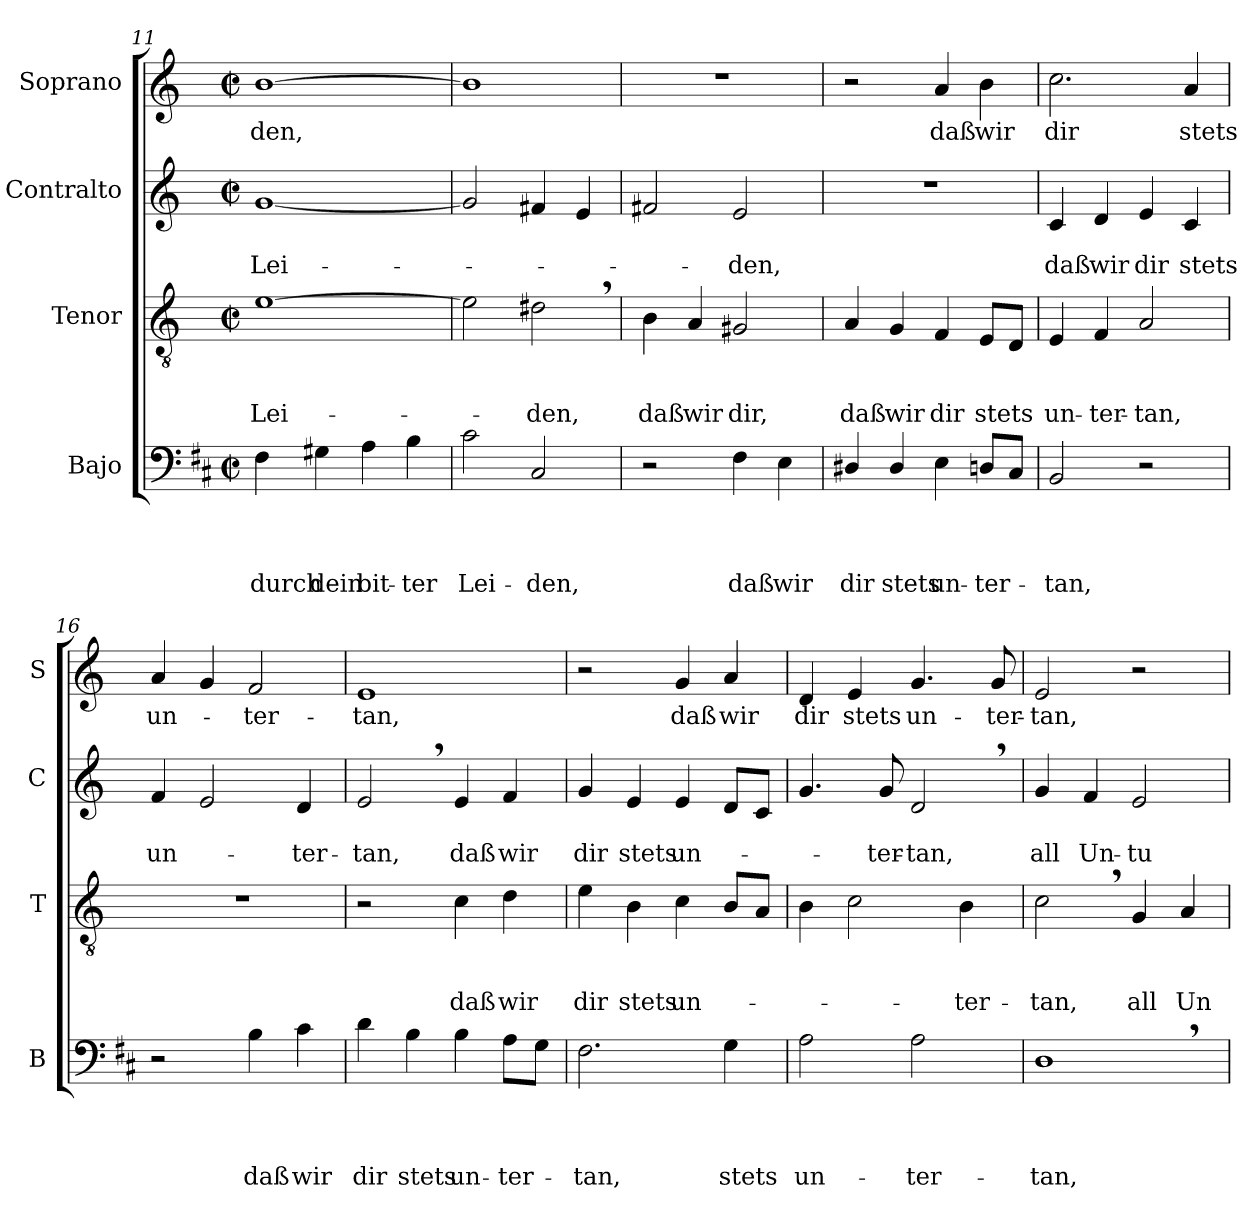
**kern	**text	**text	**text	**text	**kern	**text	**text	**text	**kern	**text	**text	**kern	**text
*part4	*part4	*part4	*part4	*part4	*part3	*part3	*part3	*part3	*part2	*part2	*part2	*part1	*part1
*staff4	*staff4	*staff4	*staff4	*staff4	*staff3	*staff3	*staff3	*staff3	*staff2	*staff2	*staff2	*staff1	*staff1
*I"Bajo	*	*	*	*	*I"Tenor	*	*	*	*I"Contralto	*	*	*I"Soprano	*
*I'B	*	*	*	*	*I'T	*	*	*	*I'C	*	*	*I'S	*
*clefF4	*	*	*	*	*clefGv2	*	*	*	*clefG2	*	*	*clefG2	*
*ITrd1c2	*	*	*	*	*	*	*	*	*	*	*	*	*
*k[]	*	*	*	*	*k[]	*	*	*	*k[]	*	*	*k[]	*
*C:	*	*	*	*	*C:	*	*	*	*C:	*	*	*C:	*
*M2/2	*	*	*	*	*M2/2	*	*	*	*M2/2	*	*	*M2/2	*
*met(c|)	*	*	*	*	*met(c|)	*	*	*	*met(c|)	*	*	*met(c|)	*
=11	=11	=11	=11	=11	=11	=11	=11	=11	=11	=11	=11	=11	=11
4E\	.	.	.	durch	[1e	.	.	Lei-	[1g	.	Lei-	[1b	-den,
4F#X\	.	.	.	dein	.	.	.	.	.	.	.	.	.
4G\	.	.	.	bit-	.	.	.	.	.	.	.	.	.
4A\	.	.	.	-ter	.	.	.	.	.	.	.	.	.
!!LO:LB:g=z
=12	=12	=12	=12	=12	=12	=12	=12	=12	=12	=12	=12	=12	=12
2B\	.	.	.	Lei-	2e\]	.	.	.	2g/]	.	.	1b]	.
2BB/	.	.	.	-den,	2d#X,>\	.	.	-den,	4f#X/	.	.	.	.
.	.	.	.	.	.	.	.	.	4e/	.	.	.	.
=13	=13	=13	=13	=13	=13	=13	=13	=13	=13	=13	=13	=13	=13
2r	.	.	.	.	4B\	.	.	daß	2f#X/	.	.	1r	.
.	.	.	.	.	4A/	.	.	wir	.	.	.	.	.
4E\	.	.	.	daß	2G#X/	.	.	dir,	2e/	.	-den,	.	.
4D\	.	.	.	wir	.	.	.	.	.	.	.	.	.
=14	=14	=14	=14	=14	=14	=14	=14	=14	=14	=14	=14	=14	=14
4C#X/	.	.	.	dir	4A/	.	.	daß	1r	.	.	2r	.
4C#/	.	.	.	stets	4G/	.	.	wir	.	.	.	.	.
4D\	.	.	.	un-	4F/	.	.	dir	.	.	.	4a/	daß
8Cn/L	.	.	.	-ter-	8E/L	.	.	stets	.	.	.	4b\	wir
8BB/J	.	.	.	.	8D/J	.	.	.	.	.	.	.	.
=15	=15	=15	=15	=15	=15	=15	=15	=15	=15	=15	=15	=15	=15
2AA/	.	.	.	-tan,	4E/	.	.	un-	4c/	.	daß	2.cc\	dir
.	.	.	.	.	4F/	.	.	-ter-	4d/	.	wir	.	.
2r	.	.	.	.	2A/	.	.	-tan,	4e/	.	dir	.	.
.	.	.	.	.	.	.	.	.	4c/	.	stets	4a/	stets
=16	=16	=16	=16	=16	=16	=16	=16	=16	=16	=16	=16	=16	=16
2r	.	.	.	.	1r	.	.	.	4f/	.	un-	4a/	un-
.	.	.	.	.	.	.	.	.	2e/	.	.	4g/	.
4A\	.	.	.	daß	.	.	.	.	.	.	.	2f/	-ter-
4B\	.	.	.	wir	.	.	.	.	4d/	.	-ter-	.	.
=17	=17	=17	=17	=17	=17	=17	=17	=17	=17	=17	=17	=17	=17
4c\	.	.	.	dir	2r	.	.	.	2e,>/	.	-tan,	1e	-tan,
4A\	.	.	.	stets	.	.	.	.	.	.	.	.	.
4A\	.	.	.	un-	4c\	.	.	daß	4e/	.	daß	.	.
8G\L	.	.	.	-ter-	4d\	.	.	wir	4f/	.	wir	.	.
8F\J	.	.	.	.	.	.	.	.	.	.	.	.	.
!!LO:PB:g=z
=18	=18	=18	=18	=18	=18	=18	=18	=18	=18	=18	=18	=18	=18
2.E\	.	.	.	-tan,	4e\	.	.	dir	4g/	.	dir	2r	.
.	.	.	.	.	4B\	.	.	stets	4e/	.	stets	.	.
.	.	.	.	.	4c\	.	.	un-	4e/	.	un-	4g/	daß
4F\	.	.	.	stets	8B/L	.	.	.	8d/L	.	.	4a/	wir
.	.	.	.	.	8A/J	.	.	.	8c/J	.	.	.	.
=19	=19	=19	=19	=19	=19	=19	=19	=19	=19	=19	=19	=19	=19
2G\	.	.	.	un-	4B\	.	.	.	4.g/	.	.	4d/	dir
.	.	.	.	.	2c\	.	.	.	.	.	.	4e/	stets
.	.	.	.	.	.	.	.	.	8g/	.	-ter-	.	.
2G\	.	.	.	-ter-	.	.	.	.	2d,>/	.	-tan,	4.g/	un-
.	.	.	.	.	4B\	.	.	-ter-	.	.	.	.	.
.	.	.	.	.	.	.	.	.	.	.	.	8g/	-ter-
=20	=20	=20	=20	=20	=20	=20	=20	=20	=20	=20	=20	=20	=20
1C,>	.	.	.	-tan,	2c,>\	.	.	-tan,	4g/	.	all	2e/	-tan,
.	.	.	.	.	.	.	.	.	4f/	.	Un-	.	.
.	.	.	.	.	4G/	.	.	all	2e/	.	-tu-	2r	.
.	.	.	.	.	4A/	.	.	Un-	.	.	.	.	.
=	=	=	=	=	=	=	=	=	=	=	=	=	=
*-	*-	*-	*-	*-	*-	*-	*-	*-	*-	*-	*-	*-	*-
